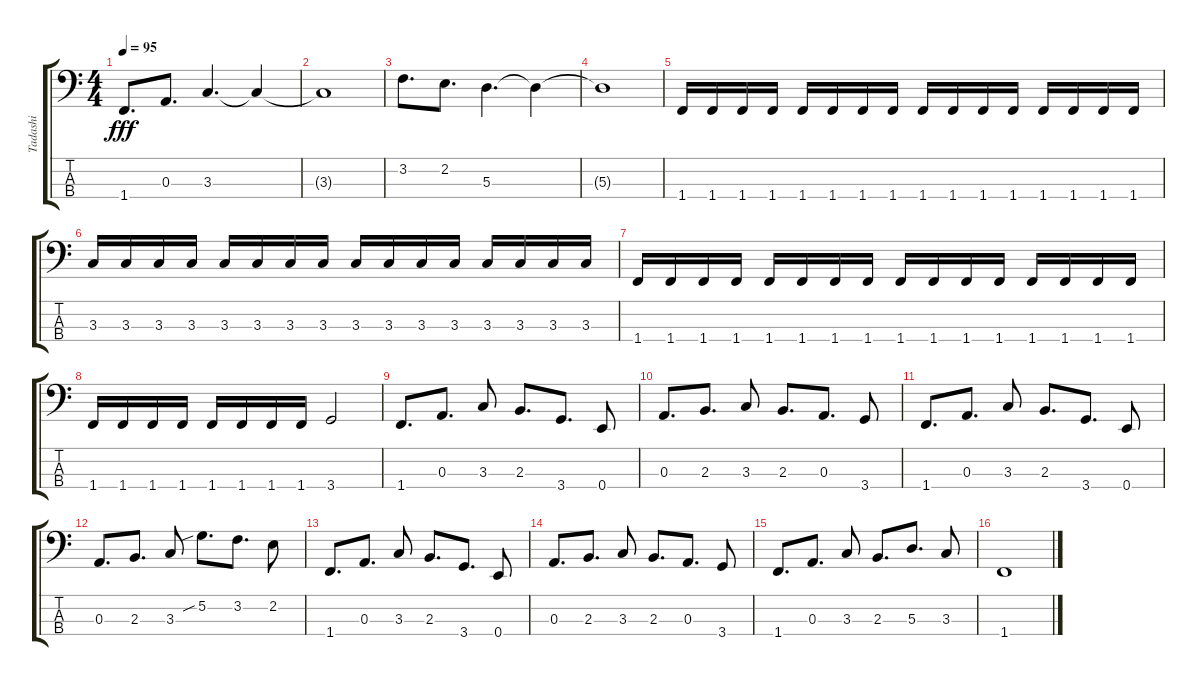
\track ("Tadashi" "Tadashi") {instrument electricbasspick}
\staff {score tabs}
\tuning (G2 D2 A1 E1) {hide}
\ts (4 4)
\tempo 95
\clef f4
\ks c
1.4.8{d dy fff} 0.3.8{d} 3.3.4{d} 3.3{t}.4 |
3.3{t}.1 |
3.2.8{d} 2.2.8{d} 5.3.4{d} 5.3{t}.4 |
5.3{t}.1 |
1.4.16 1.4.16 1.4.16 1.4.16 1.4.16 1.4.16 1.4.16 1.4.16 1.4.16 1.4.16 1.4.16 1.4.16 1.4.16 1.4.16 1.4.16 1.4.16 |
3.3.16 3.3.16 3.3.16 3.3.16 3.3.16 3.3.16 3.3.16 3.3.16 3.3.16 3.3.16 3.3.16 3.3.16 3.3.16 3.3.16 3.3.16 3.3.16 |
1.4.16 1.4.16 1.4.16 1.4.16 1.4.16 1.4.16 1.4.16 1.4.16 1.4.16 1.4.16 1.4.16 1.4.16 1.4.16 1.4.16 1.4.16 1.4.16 |
1.4.16 1.4.16 1.4.16 1.4.16 1.4.16 1.4.16 1.4.16 1.4.16 3.4.2 |
1.4.8{d} 0.3.8{d} 3.3.8 2.3.8{d} 3.4.8{d} 0.4.8 |
0.3.8{d} 2.3.8{d} 3.3.8 2.3.8{d} 0.3.8{d} 3.4.8 |
1.4.8{d} 0.3.8{d} 3.3.8 2.3.8{d} 3.4.8{d} 0.4.8 |
0.3.8{d} 2.3.8{d} 3.3.8 5.2{sib}.8{d} 3.2.8{d} 2.2.8 |
1.4.8{d} 0.3.8{d} 3.3.8 2.3.8{d} 3.4.8{d} 0.4.8 |
0.3.8{d} 2.3.8{d} 3.3.8 2.3.8{d} 0.3.8{d} 3.4.8 |
1.4.8{d} 0.3.8{d} 3.3.8 2.3.8{d} 5.3.8{d} 3.3.8 |
1.4.1
